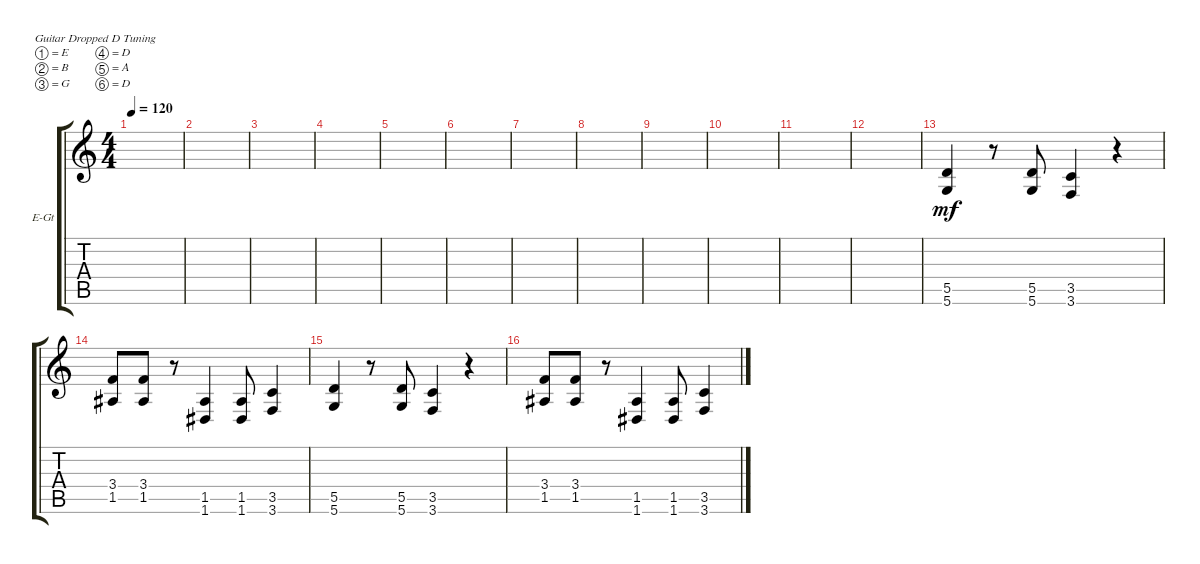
\bracketExtendMode groupsimilarinstruments
\firstSystemTrackNameOrientation horizontal
\otherSystemsTrackNameOrientation horizontal
\track ("Rhythm Guitar" "E-Gt") {instrument distortionguitar}
\staff {score tabs}
\tuning (E4 B3 G3 D3 A2 D2)
\ts (4 4)
\tempo 120
\clef g2
\ks c
|
|
|
|
|
|
|
|
|
|
|
|
(5.6 5.5).4{dy mf} r.8 (5.5 5.6).8 (3.6 3.5).4 r.4 |
(3.4 1.5).8 (3.4 1.5).8 r.8 (1.6 1.5).4 (1.5 1.6).8 (3.6 3.5).4 |
(5.6 5.5).4 r.8 (5.5 5.6).8 (3.6 3.5).4 r.4 |
(3.4 1.5).8 (3.4 1.5).8 r.8 (1.6 1.5).4 (1.5 1.6).8 (3.6 3.5).4
